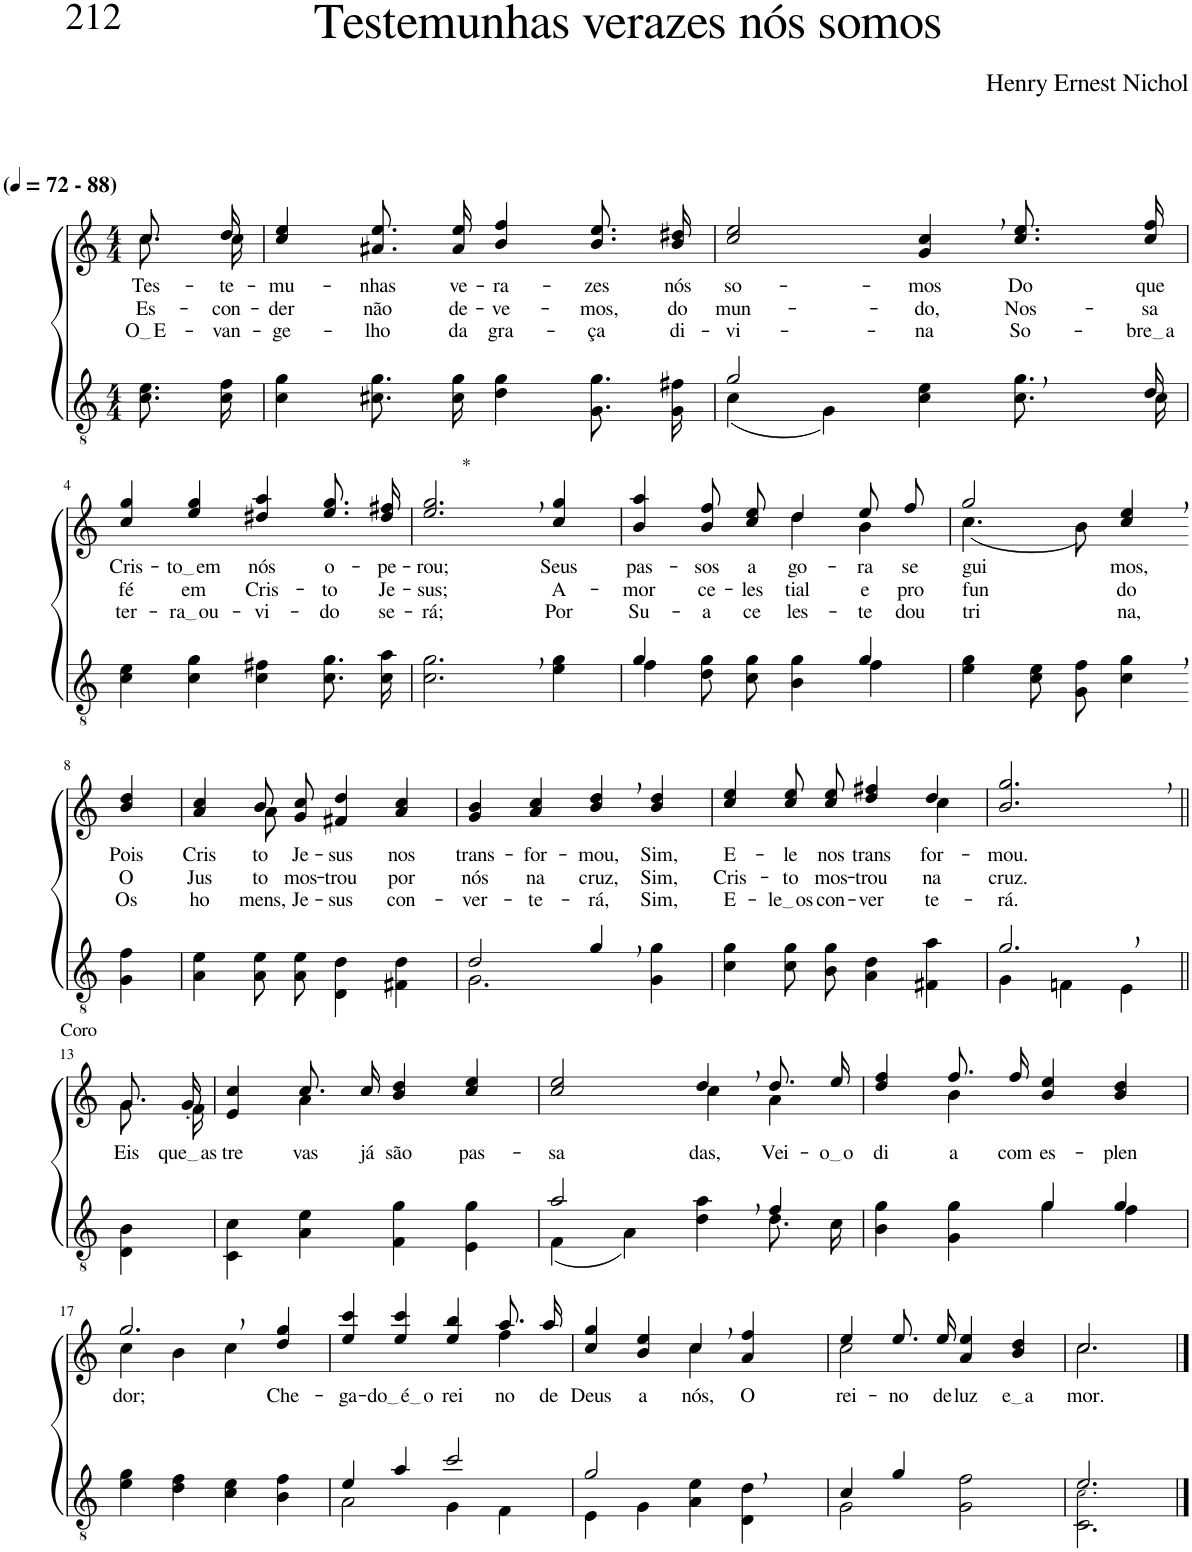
**kern	**kern	**text	**text	**text
*part2	*part1	*part1	*part1	*part1
*staff2	*staff1	*staff1	*staff1	*staff1
*I"Parte III e IV	*I"Parte I e II	*	*	*
*clefGv2	*clefG2	*	*	*
*Trd5c9	*Trd5c9	*	*	*
*k[]	*k[]	*	*	*
*M4/4	*M4/4	*	*	*
*MM72	*MM72	*	*	*
=1	=1	=1	=1	=1
*	*^	*	*	*
!	!LO:TX:a:B:t=(	!	!	!	!
!	!LO:TX:a:B:t=- 88)	!	!	!	!
!	!	!	!LO:LY:b	!LO:LY:b	!LO:LY:b
8.c\ 8.e\L	8.cc/L	8.cc\L	Tes-	Es-	O E
!	!	!	!LO:LY:b	!LO:LY:b	!LO:LY:b
16c\ 16f\Jk	16dd/Jk	16cc\Jk	-te-	-con-	-van-
=2	=2	=2	=2	=2	=2
!	!	!	!LO:LY:b	!LO:LY:b	!LO:LY:b
*	*v	*v	*	*	*
4c\ 4g\	4cc/ 4ee/	-mu-	-der	-ge-
!	!	!LO:LY:b	!LO:LY:b	!LO:LY:b
8.c#X\ 8.g\L	8.a#X\ 8.ee\L	-nhas	não	-lho
!	!	!LO:LY:b	!LO:LY:b	!LO:LY:b
16c#\ 16g\Jk	16a#\ 16ee\Jk	ve-	de-	da
!	!	!LO:LY:b	!LO:LY:b	!LO:LY:b
4d\ 4g\	4b/ 4ff/	-ra-	-ve-	gra-
!	!	!LO:LY:b	!LO:LY:b	!LO:LY:b
8.G\ 8.g\L	8.b\ 8.ee\L	-zes	-mos,	-ça
!	!	!LO:LY:b	!LO:LY:b	!LO:LY:b
16G\ 16f#X\Jk	16b\ 16dd#X\Jk	nós	do	di-
=3	=3	=3	=3	=3
*^	*	*	*	*
!	!	!	!LO:LY:b	!LO:LY:b	!LO:LY:b
2g/	(4c\	2cc/ 2ee/	so-	mun-	-vi-
.	4G\)	.	.	.	.
!	!	!	!LO:LY:b	!LO:LY:b	!LO:LY:b
4..ryy	4c\ 4e\	4g/, 4cc/,	-mos	-do,	-na
!	!	!	!LO:LY:b	!LO:LY:b	!LO:LY:b
.	8.c\ 8.g\L	8.cc\ 8.ee\L	Do	Nos-	So-
!	!	!	!LO:LY:b	!LO:LY:b	!LO:LY:b
16d/	16c\Jk	16cc\ 16ff\Jk	que	-sa	bre a
!!LO:LB:g=z
=4	=4	=4	=4	=4	=4
!	!	!	!LO:LY:b	!LO:LY:b	!LO:LY:b
*v	*v	*	*	*	*
4c\ 4e\	4cc/ 4gg/	Cris-	fé	ter-
!	!	!LO:LY:b	!LO:LY:b	!LO:LY:b
4c\ 4g\	4ee/ 4gg/	to em	em	ra ou
!	!	!LO:LY:b	!LO:LY:b	!LO:LY:b
4c\ 4f#X\	4dd#X/ 4aa/	nós	Cris-	-vi-
!	!	!LO:LY:b	!LO:LY:b	!LO:LY:b
8.c\ 8.g\L	8.ee\ 8.gg\L	o-	-to	-do
!	!	!LO:LY:b	!LO:LY:b	!LO:LY:b
16c\ 16a\Jk	16dd#\ 16ff#X\Jk	-pe-	Je-	se-
=5	=5	=5	=5	=5
!	!LO:TX:a:t=*	!	!	!
!	!	!LO:LY:b	!LO:LY:b	!LO:LY:b
2.c\, 2.g\,	2.ee/, 2.gg/,	-rou;	-sus;	-rá;
!	!	!LO:LY:b	!LO:LY:b	!LO:LY:b
4e\ 4g\	4cc/ 4gg/	Seus	A-	Por
=6	=6	=6	=6	=6
*^	*	*	*	*
!	!	!	!LO:LY:b	!LO:LY:b	!LO:LY:b
*	*	*^	*	*	*
4g/	4f\	4b/ 4aa/	2ryy	pas-	-mor	Su-
!	!	!	!	!LO:LY:b	!LO:LY:b	!LO:LY:b
2ryy	8d\ 8g\L	8b\ 8ff\L	.	-sos	ce-	-a
!	!	!	!	!LO:LY:b	!LO:LY:b	!LO:LY:b
.	8c\ 8g\J	8cc\ 8ee\J	.	a-	-les-	ce-
!	!	!	!	!LO:LY:b	!LO:LY:b	!LO:LY:b
.	4B\ 4g\	4dd/	4dd\	-go-	-tial	-les-
!	!	!	!	!LO:LY:b	!LO:LY:b	!LO:LY:b
4g/	4f\	8ee/L	4b\	-ra	e	-te
!	!	!	!	!LO:LY:b	!LO:LY:b	!LO:LY:b
.	.	8ff/J	.	se-	pro-	dou-
*v	*v	*	*	*	*	*
=7	=7	=7	=7	=7	=7
!	!	!	!LO:LY:b	!LO:LY:b	!LO:LY:b
4e\ 4g\	2gg/	(4.cc\	-gui-	-fun-	-tri-
8c\ 8e\L	.	.	.	.	.
8G\ 8f\J	.	8b\)	.	.	.
!	!	!	!LO:LY:b	!LO:LY:b	!LO:LY:b
4c\, 4g\,	4cc/, 4ee/,	4ryy	-mos,	-do	-na,
!!LO:LB:g=z
=8-	=8-	=8-	=8-	=8-	=8-
!	!	!	!LO:LY:b	!LO:LY:b	!LO:LY:b
*	*v	*v	*	*	*
4G\ 4f\	4b/ 4dd/	Pois	O	Os
=9	=9	=9	=9	=9
!	!	!LO:LY:b	!LO:LY:b	!LO:LY:b
*	*^	*	*	*
4A\ 4e\	4a/ 4cc/	4ryy	Cris-	Jus-	ho-
!	!	!	!LO:LY:b	!LO:LY:b	!LO:LY:b
8A\ 8e\L	8b\L	8a\	-to	-to	-mens,
!	!	!	!LO:LY:b	!LO:LY:b	!LO:LY:b
8A\ 8e\J	8g\ 8cc\J	2ryy	Je-	mos-	Je-
!	!	!	!LO:LY:b	!LO:LY:b	!LO:LY:b
4D\ 4d\	4f#X/ 4dd/	.	-sus	-trou	-sus
!	!	!	!LO:LY:b	!LO:LY:b	!LO:LY:b
4F#X\ 4d\	4a/ 4cc/	.	nos	por	con-
.	.	8ryy	.	.	.
=10	=10	=10	=10	=10	=10
*^	*	*	*	*	*
!	!	!	!	!LO:LY:b	!LO:LY:b	!LO:LY:b
*	*	*v	*v	*	*	*
2d/	2.G\	4g/ 4b/	trans-	nós	-ver-
!	!	!	!LO:LY:b	!LO:LY:b	!LO:LY:b
.	.	4a/ 4cc/	-for-	na	-te-
!	!	!	!LO:LY:b	!LO:LY:b	!LO:LY:b
4g,/	.	4b/, 4dd/,	-mou,	cruz,	-rá,
!	!	!	!LO:LY:b	!LO:LY:b	!LO:LY:b
4ryy	4G\ 4g\	4b/ 4dd/	Sim,	Sim,	Sim,
=11	=11	=11	=11	=11	=11
!	!	!	!LO:LY:b	!LO:LY:b	!LO:LY:b
*v	*v	*^	*	*	*
4c\ 4g\	4cc/ 4ee/	2.ryy	E-	Cris-	E-
!	!	!	!LO:LY:b	!LO:LY:b	!LO:LY:b
8c\ 8g\L	8cc\ 8ee\L	.	-le	-to	le os
!	!	!	!LO:LY:b	!LO:LY:b	!LO:LY:b
8B\ 8g\J	8cc\ 8ee\J	.	nos	mos-	con-
!	!	!	!LO:LY:b	!LO:LY:b	!LO:LY:b
4A\ 4d\	4dd/ 4ff#X/	.	trans-	-trou	-ver-
!	!	!	!LO:LY:b	!LO:LY:b	!LO:LY:b
4F#X\ 4a\	4dd/	4cc\	-for-	na	-te-
=12	=12	=12	=12	=12	=12
*^	*	*	*	*	*
!	!	!	!	!LO:LY:b	!LO:LY:b	!LO:LY:b
*	*	*v	*v	*	*	*
2.g,/	4G\	2.b/, 2.gg/,	-mou.	cruz.	-rá.
.	4Fn\	.	.	.	.
.	4E\	.	.	.	.
!!LO:LB:g=z
=13||	=13||	=13||	=13||	=13||	=13||
*	*	*^	*	*	*
!	!	!LO:TX:a:t=Coro	!	!	!	!
!	!	!	!	!LO:LY:b	!	!
*v	*v	*	*	*	*	*
4D\ 4B\	8.g/L	8.g\L	Eis	.	.
!	!	!	!LO:LY:b	!	!
.	16g/Jk	16f\Jk	que as	.	.
=14	=14	=14	=14	=14	=14
!	!	!	!LO:LY:b	!	!
4C\ 4c\	4e/ 4cc/	4ryy	tre-	.	.
!	!	!	!LO:LY:b	!	!
4A\ 4e\	8.cc/L	4a\	-vas	.	.
!	!	!	!LO:LY:b	!	!
.	16cc/Jk	.	já	.	.
!	!	!	!LO:LY:b	!	!
4F\ 4g\	4b/ 4dd/	2ryy	são	.	.
!	!	!	!LO:LY:b	!	!
4E\ 4g\	4cc/ 4ee/	.	pas-	.	.
=15	=15	=15	=15	=15	=15
*^	*	*	*	*	*
!	!	!	!	!LO:LY:b	!	!
2a/	(4F\	2cc/ 2ee/	2ryy	-sa-	.	.
.	4A\)	.	.	.	.	.
!	!	!	!	!LO:LY:b	!	!
4ryy	4d\ 4a\	4dd,/	4cc\	-das,	.	.
!	!	!	!	!LO:LY:b	!	!
4f/	8.d\L	8.dd/L	4a\	Vei-	.	.
!	!	!	!	!LO:LY:b	!	!
.	16c\Jk	16ee/Jk	.	o o	.	.
=16	=16	=16	=16	=16	=16	=16
!	!	!	!	!LO:LY:b	!	!
2ryy	4B\ 4g\	4dd/ 4ff/	4ryy	di-	.	.
!	!	!	!	!LO:LY:b	!	!
.	4G\ 4g\	8.ff/L	4b\	-a	.	.
!	!	!	!	!LO:LY:b	!	!
.	.	16ff/Jk	.	com	.	.
!	!	!	!	!LO:LY:b	!	!
4g/	4g\	4b/ 4ee/	2ryy	es-	.	.
!	!	!	!	!LO:LY:b	!	!
4g/	4f\	4b/ 4dd/	.	-plen-	.	.
!!LO:LB:g=z	!!
=17	=17	=17	=17	=17	=17	=17
!	!	!	!	!LO:LY:b	!	!
*v	*v	*	*	*	*	*
4e\ 4g\	2.gg,/	4cc\	-dor;	.	.
4d\ 4f\	.	4b\	.	.	.
4c\ 4e\	.	4cc\	.	.	.
!	!	!	!LO:LY:b	!	!
4B\ 4f\	4dd/ 4gg/	4ryy	-Che-	.	.
=18	=18	=18	=18	=18	=18
*^	*	*	*	*	*
!	!	!	!	!LO:LY:b	!	!
4e/	2A\	4ee/ 4ccc/	2.ryy	-ga-	.	.
!	!	!	!	!LO:LY:b	!	!
4a/	.	4ee/ 4ccc/	.	do é o	.	.
!	!	!	!	!LO:LY:b	!	!
2cc/	4G\	4ee/ 4bb/	.	rei-	.	.
!	!	!	!	!LO:LY:b	!	!
.	4F\	8.aa/L	4ff\	-no	.	.
!	!	!	!	!LO:LY:b	!	!
.	.	16aa/Jk	.	de	.	.
=19	=19	=19	=19	=19	=19	=19
!	!	!	!	!LO:LY:b	!	!
2g/	4E\	4cc/ 4gg/	2ryy	Deus	.	.
!	!	!	!	!LO:LY:b	!	!
.	4G\	4b/ 4ee/	.	a	.	.
!	!	!	!	!LO:LY:b	!	!
2ryy	4A\ 4e\	4cc,/	4cc\	nós,	.	.
!	!	!	!	!LO:LY:b	!	!
.	4D\ 4d\	4a/ 4ff/	4ryy	O	.	.
=20	=20	=20	=20	=20	=20	=20
!	!	!	!	!LO:LY:b	!	!
4c/	2G\	4ee/	2cc\	rei-	.	.
!	!	!	!	!LO:LY:b	!	!
4g/	.	8.ee/L	.	-no	.	.
!	!	!	!	!LO:LY:b	!	!
.	.	16ee/Jk	.	de	.	.
!	!	!	!	!LO:LY:b	!	!
2ryy	2G\ 2f\	4a/ 4ee/	2ryy	luz	.	.
!	!	!	!	!LO:LY:b	!	!
.	.	4b/ 4dd/	.	e a	.	.
=21	=21	=21	=21	=21	=21	=21
!	!	!	!	!LO:LY:b	!	!
2.e/	2.C\ 2.c!\	2.cc/	2.cc\	mor.	.	.
*v	*v	*	*	*	*	*
*	*v	*v	*	*	*
==	==	==	==	==
*-	*-	*-	*-	*-
